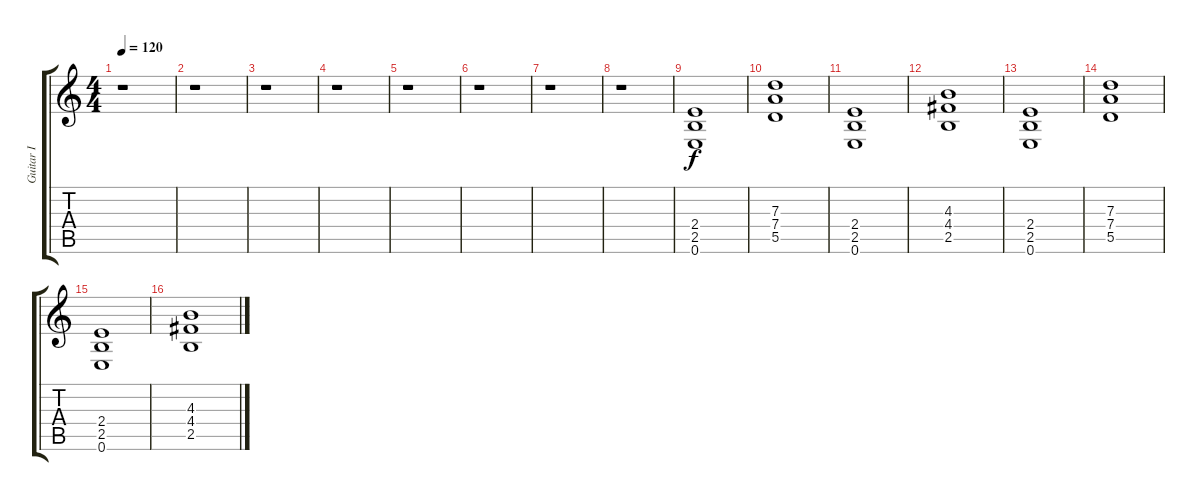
\track ("Guitar I" "Guitar I") {instrument distortionguitar}
\staff {score tabs}
\tuning (E4 B3 G3 D3 A2 E2) {hide}
\ts (4 4)
\tempo 120
\clef g2
\ks c
r.1{dy f instrument distortionguitar} |
r.1 |
r.1 |
r.1 |
r.1 |
r.1 |
r.1 |
r.1 |
(2.4 2.5 0.6).1{volume 13 balance 8} |
(7.3 7.4 5.5).1 |
(2.4 2.5 0.6).1 |
(4.3 4.4 2.5).1 |
(2.4 2.5 0.6).1 |
(7.3 7.4 5.5).1 |
(2.4 2.5 0.6).1 |
(4.3 4.4 2.5).1
